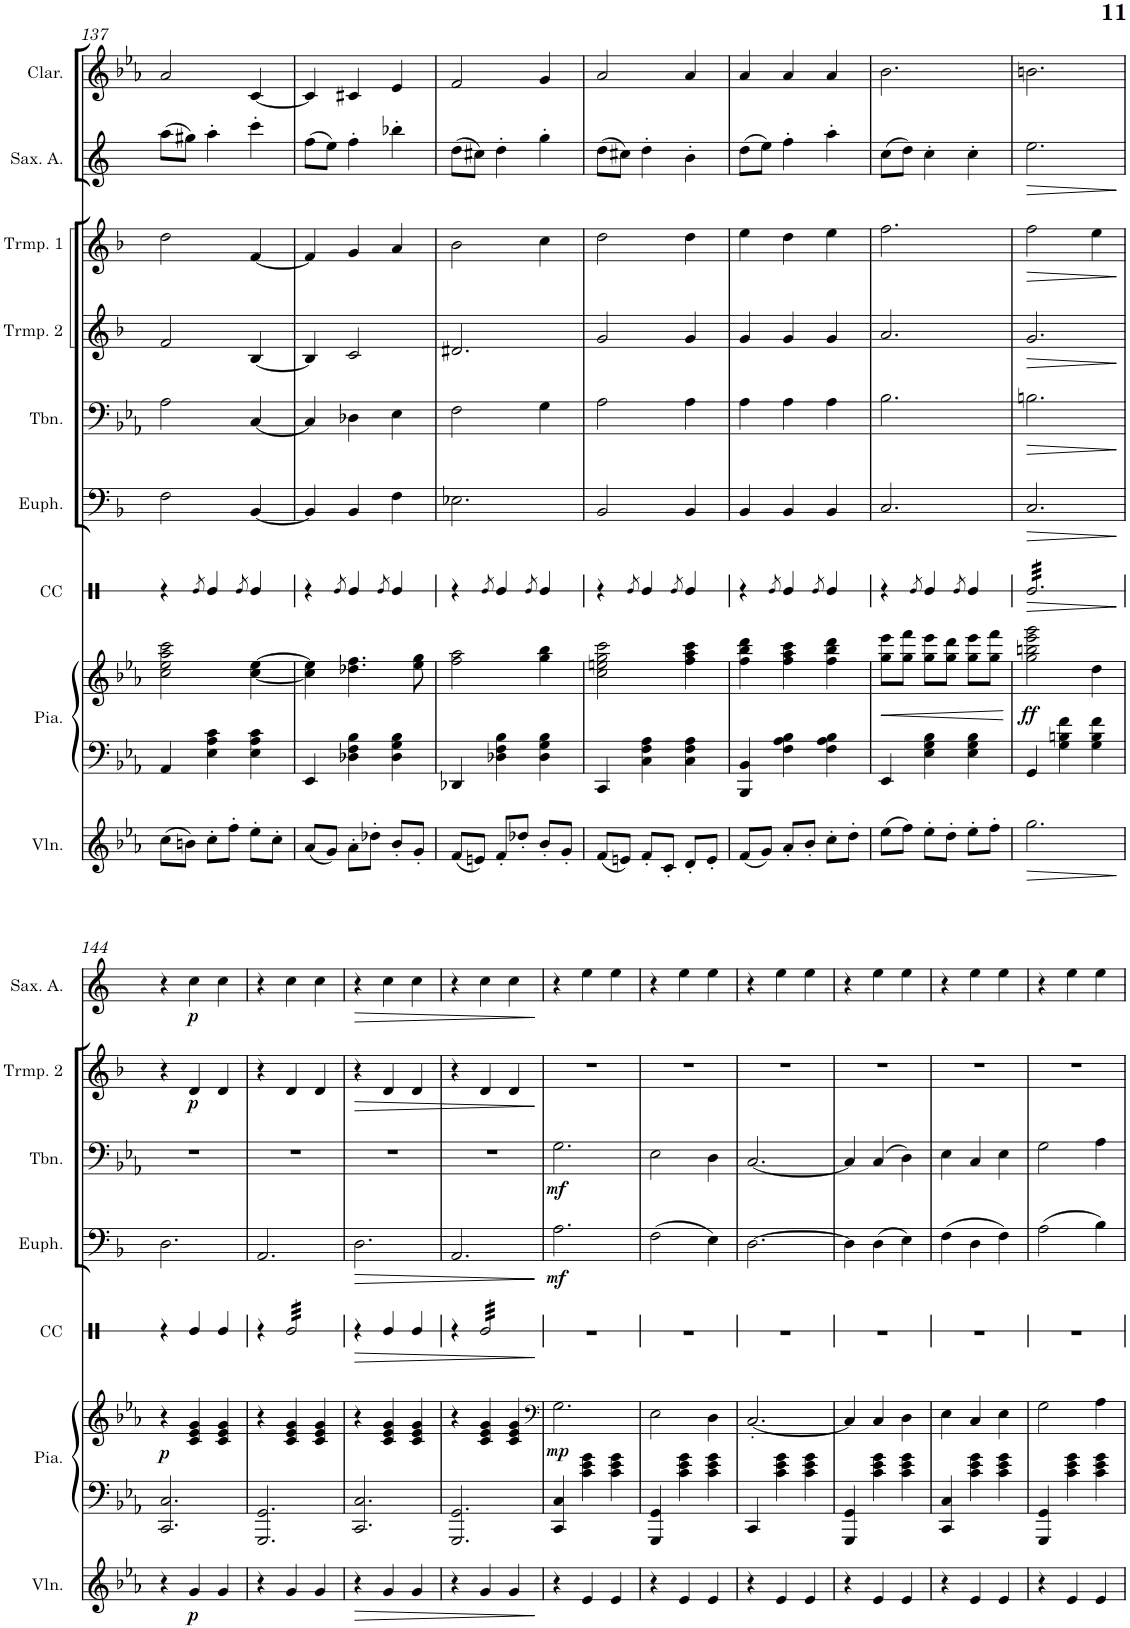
**kern	**dynam	**kern	**kern	**dynam	**kern	**dynam	**kern	**dynam	**kern	**dynam	**kern	**dynam	**kern	**dynam	**kern	**dynam	**kern	**kern
*part10	*part10	*part9	*part9	*part9	*part8	*part8	*part7	*part7	*part6	*part6	*part5	*part5	*part4	*part4	*part3	*part3	*part2	*part1
*staff11	*staff11	*staff10	*staff9	*staff9/10	*staff8	*staff8	*staff7	*staff7	*staff6	*staff6	*staff5	*staff5	*staff4	*staff4	*staff3	*staff3	*staff2	*staff1
*I"Violon	*	*I"Piano	*	*	*I"Caisse claire	*	*I"Euphonium	*	*I"Trombone	*	*I"Trompette en Sib 2	*	*I"Trompette en Sib 1	*	*I"Saxophone Alto	*	*I"Clarinette en Ut	*I"Flûte
*I'Vln.	*	*I'Pia.	*	*	*I'CC	*	*I'Euph.	*	*I'Tbn.	*	*I'Trmp. 2	*	*I'Trmp. 1	*	*I'Sax. A.	*	*I'Clar.	*I'Fl.
!!LO:PB:g=z
*clefG2	*	*clefF4	*clefG2	*	*clefX	*	*clefF4	*	*clefF4	*	*clefG2	*	*clefG2	*	*clefG2	*	*clefG2	*clefG2
*	*	*	*	*	*	*	*Trd1c2	*	*	*	*Trd1c2	*	*Trd1c2	*	*Trd5c9	*	*Trd1c2	*
*k[b-e-a-]	*	*k[b-e-a-]	*k[b-e-a-]	*	*k[]	*	*k[b-]	*	*k[b-e-a-]	*	*k[b-]	*	*k[b-]	*	*k[]	*	*k[b-e-a-]	*k[b-e-a-]
*M3/4	*	*M3/4	*M3/4	*	*M3/4	*	*M3/4	*	*M3/4	*	*M3/4	*	*M3/4	*	*M3/4	*	*M3/4	*M3/4
=137	=137	=137	=137	=137	=137	=137	=137	=137	=137	=137	=137	=137	=137	=137	=137	=137	=137	=137
(8cc\L	.	4AA-/	2cc\ 2ee-\ 2aa-\ 2ccc\	.	4r	.	2F\	.	2A-\	.	2f/	.	2dd\	.	(8aa\L	.	2a-/	2.r
8bn\J)	.	.	.	.	.	.	.	.	.	.	.	.	.	.	8gg#X\J)	.	.	.
.	.	.	.	.	8qRe/	.	.	.	.	.	.	.	.	.	.	.	.	.
8cc'\L	.	4E-\ 4A-\ 4c\	.	.	4Re/	.	.	.	.	.	.	.	.	.	4aa'\	.	.	.
8ff'\J	.	.	.	.	.	.	.	.	.	.	.	.	.	.	.	.	.	.
.	.	.	.	.	8qRe/	.	.	.	.	.	.	.	.	.	.	.	.	.
8ee-'\L	.	4E-\ 4A-\ 4c\	[4cc\ [4ee-\	.	4Re/	.	[4BB-/	.	[4C/	.	[4B-/	.	[4f/	.	4ccc'\	.	[4c/	.
8cc'\J	.	.	.	.	.	.	.	.	.	.	.	.	.	.	.	.	.	.
=138	=138	=138	=138	=138	=138	=138	=138	=138	=138	=138	=138	=138	=138	=138	=138	=138	=138	=138
(8a-/L	.	4EE-/	4cc\] 4ee-\]	.	4r	.	4BB-/]	.	4C/]	.	4B-/]	.	4f/]	.	(8ff\L	.	4c/]	2.r
8g/J)	.	.	.	.	.	.	.	.	.	.	.	.	.	.	8ee\J)	.	.	.
.	.	.	.	.	8qRe/	.	.	.	.	.	.	.	.	.	.	.	.	.
8a-'\L	.	4D-X\ 4F\ 4B-\	4.dd-X\ 4.ff\	.	4Re/	.	4BB-/	.	4D-X\	.	2c/	.	4g/	.	4ff'\	.	4c#X/	.
8dd-X'\J	.	.	.	.	.	.	.	.	.	.	.	.	.	.	.	.	.	.
.	.	.	.	.	8qRe/	.	.	.	.	.	.	.	.	.	.	.	.	.
8b-'/L	.	4D-\ 4G\ 4B-\	.	.	4Re/	.	4F\	.	4E-\	.	.	.	4a/	.	4bb-X'\	.	4e-/	.
8g'/J	.	.	8ee-\ 8gg\	.	.	.	.	.	.	.	.	.	.	.	.	.	.	.
=139	=139	=139	=139	=139	=139	=139	=139	=139	=139	=139	=139	=139	=139	=139	=139	=139	=139	=139
(8f/L	.	4DD-X/	2ff\ 2aa-\	.	4r	.	2.E-X\	.	2F\	.	2.d#X/	.	2b-\	.	(8dd\L	.	2f/	2.r
8en/J)	.	.	.	.	.	.	.	.	.	.	.	.	.	.	8cc#X\J)	.	.	.
.	.	.	.	.	8qRe/	.	.	.	.	.	.	.	.	.	.	.	.	.
8f'/L	.	4D-X\ 4F\ 4B-\	.	.	4Re/	.	.	.	.	.	.	.	.	.	4dd'\	.	.	.
8dd-X'/J	.	.	.	.	.	.	.	.	.	.	.	.	.	.	.	.	.	.
.	.	.	.	.	8qRe/	.	.	.	.	.	.	.	.	.	.	.	.	.
8b-'/L	.	4D-\ 4G\ 4B-\	4gg\ 4bb-\	.	4Re/	.	.	.	4G\	.	.	.	4cc\	.	4gg'\	.	4g/	.
8g'/J	.	.	.	.	.	.	.	.	.	.	.	.	.	.	.	.	.	.
=140	=140	=140	=140	=140	=140	=140	=140	=140	=140	=140	=140	=140	=140	=140	=140	=140	=140	=140
(8f/L	.	4CC/	2cc\ 2een\ 2gg\ 2ccc\	.	4r	.	2BB-/	.	2A-\	.	2g/	.	2dd\	.	(8dd\L	.	2a-/	2.r
8en/J)	.	.	.	.	.	.	.	.	.	.	.	.	.	.	8cc#X\J)	.	.	.
.	.	.	.	.	8qRe/	.	.	.	.	.	.	.	.	.	.	.	.	.
8f'/L	.	4C\ 4F\ 4A-\	.	.	4Re/	.	.	.	.	.	.	.	.	.	4dd'\	.	.	.
8c'/J	.	.	.	.	.	.	.	.	.	.	.	.	.	.	.	.	.	.
.	.	.	.	.	8qRe/	.	.	.	.	.	.	.	.	.	.	.	.	.
8d'/L	.	4C\ 4F\ 4A-\	4ff\ 4aa-\ 4ccc\	.	4Re/	.	4BB-/	.	4A-\	.	4g/	.	4dd\	.	4b'\	.	4a-/	.
8e'/J	.	.	.	.	.	.	.	.	.	.	.	.	.	.	.	.	.	.
=141	=141	=141	=141	=141	=141	=141	=141	=141	=141	=141	=141	=141	=141	=141	=141	=141	=141	=141
(8f/L	.	4BBB-/ 4BB-/	4ff\ 4bb-\ 4ddd\	.	4r	.	4BB-/	.	4A-\	.	4g/	.	4ee\	.	(8dd\L	.	4a-/	2.r
8g/J)	.	.	.	.	.	.	.	.	.	.	.	.	.	.	8ee\J)	.	.	.
.	.	.	.	.	8qRe/	.	.	.	.	.	.	.	.	.	.	.	.	.
8a-'/L	.	4F\ 4A-\ 4B-\	4ff\ 4aa-\ 4ccc\	.	4Re/	.	4BB-/	.	4A-\	.	4g/	.	4dd\	.	4ff'\	.	4a-/	.
8b-'/J	.	.	.	.	.	.	.	.	.	.	.	.	.	.	.	.	.	.
.	.	.	.	.	8qRe/	.	.	.	.	.	.	.	.	.	.	.	.	.
8cc'\L	.	4F\ 4A-\ 4B-\	4ff\ 4bb-\ 4ddd\	.	4Re/	.	4BB-/	.	4A-\	.	4g/	.	4ee\	.	4aa'\	.	4a-/	.
8dd'\J	.	.	.	.	.	.	.	.	.	.	.	.	.	.	.	.	.	.
=142	=142	=142	=142	=142	=142	=142	=142	=142	=142	=142	=142	=142	=142	=142	=142	=142	=142	=142
!	!	!	!	!LO:HP:b	!	!	!	!	!	!	!	!	!	!	!	!	!	!
(8ee-\L	.	4EE-/	8gg\ 8eee-\L	<	4r	.	2.C/	.	2.B-\	.	2.a/	.	2.ff\	.	(8cc\L	.	2.b-\	2.r
8ff\J)	.	.	8gg\ 8fff\J	.	.	.	.	.	.	.	.	.	.	.	8dd\J)	.	.	.
.	.	.	.	.	8qRe/	.	.	.	.	.	.	.	.	.	.	.	.	.
8ee-'\L	.	4E-\ 4G\ 4B-\	8gg\ 8eee-\L	.	4Re/	.	.	.	.	.	.	.	.	.	4cc'\	.	.	.
8dd'\J	.	.	8gg\ 8ddd\J	.	.	.	.	.	.	.	.	.	.	.	.	.	.	.
.	.	.	.	.	8qRe/	.	.	.	.	.	.	.	.	.	.	.	.	.
8ee-'\L	.	4E-\ 4G\ 4B-\	8gg\ 8eee-\L	.	4Re/	.	.	.	.	.	.	.	.	.	4cc'\	.	.	.
8ff'\J	.	.	8gg\ 8fff\J	.	.	.	.	.	.	.	.	.	.	.	.	.	.	.
.	.	.	.	[	.	.	.	.	.	.	.	.	.	.	.	.	.	.
=143	=143	=143	=143	=143	=143	=143	=143	=143	=143	=143	=143	=143	=143	=143	=143	=143	=143	=143
!	!LO:HP:b	!	!	!LO:DY:b	!	!LO:HP:b	!	!LO:HP:b	!	!LO:HP:b	!	!LO:HP:b	!	!LO:HP:b	!	!LO:HP:b	!	!
*	*	*	*	*	*tremolo	*	*	*	*	*	*	*	*	*	*	*	*	*
2.gg\	>	4GG/	2gg\ 2bbn\ 2eee-\ 2ggg\	ff	32Re/LLL	>	2.C/	>	2.Bn\	>	2.g/	>	2ff\	>	2.ee\	>	2.bn\	2.r
.	.	.	.	.	32Re/	.	.	.	.	.	.	.	.	.	.	.	.	.
.	.	.	.	.	32Re/	.	.	.	.	.	.	.	.	.	.	.	.	.
.	.	.	.	.	32Re/	.	.	.	.	.	.	.	.	.	.	.	.	.
.	.	.	.	.	32Re/	.	.	.	.	.	.	.	.	.	.	.	.	.
.	.	.	.	.	32Re/	.	.	.	.	.	.	.	.	.	.	.	.	.
.	.	.	.	.	32Re/	.	.	.	.	.	.	.	.	.	.	.	.	.
.	.	.	.	.	32Re/	.	.	.	.	.	.	.	.	.	.	.	.	.
.	.	4G\ 4Bn\ 4f\	.	.	32Re/	.	.	.	.	.	.	.	.	.	.	.	.	.
.	.	.	.	.	32Re/	.	.	.	.	.	.	.	.	.	.	.	.	.
.	.	.	.	.	32Re/	.	.	.	.	.	.	.	.	.	.	.	.	.
.	.	.	.	.	32Re/	.	.	.	.	.	.	.	.	.	.	.	.	.
.	.	.	.	.	32Re/	.	.	.	.	.	.	.	.	.	.	.	.	.
.	.	.	.	.	32Re/	.	.	.	.	.	.	.	.	.	.	.	.	.
.	.	.	.	.	32Re/	.	.	.	.	.	.	.	.	.	.	.	.	.
.	.	.	.	.	32Re/	.	.	.	.	.	.	.	.	.	.	.	.	.
.	.	4G\ 4B\ 4f\	4dd\	.	32Re/	.	.	.	.	.	.	.	4ee\	.	.	.	.	.
.	.	.	.	.	32Re/	.	.	.	.	.	.	.	.	.	.	.	.	.
.	.	.	.	.	32Re/	.	.	.	.	.	.	.	.	.	.	.	.	.
.	.	.	.	.	32Re/	.	.	.	.	.	.	.	.	.	.	.	.	.
.	.	.	.	.	32Re/	.	.	.	.	.	.	.	.	.	.	.	.	.
.	.	.	.	.	32Re/	.	.	.	.	.	.	.	.	.	.	.	.	.
.	.	.	.	.	32Re/	.	.	.	.	.	.	.	.	.	.	.	.	.
.	.	.	.	.	32Re/JJJ	.	.	.	.	.	.	.	.	.	.	.	.	.
*	*	*	*	*	*Xtremolo	*	*	*	*	*	*	*	*	*	*	*	*	*
.	]	.	.	.	.	]	.	]	.	]	.	]	.	]	.	]	.	.
!!LO:LB:g=z
=144	=144	=144	=144	=144	=144	=144	=144	=144	=144	=144	=144	=144	=144	=144	=144	=144	=144	=144
!	!	!	!	!LO:DY:b	!	!	!	!	!	!	!	!	!	!	!	!	!	!
4r	.	2.CC/ 2.C/	4r	p	4r	.	2.D\	.	2.r	.	4r	.	2.r	.	4r	.	2.r	2.r
!	!LO:DY:b	!	!	!	!	!	!	!	!	!	!	!LO:DY:b	!	!	!	!LO:DY:b	!	!
4g/	p	.	4c/ 4e-/ 4g/	.	4Re/	.	.	.	.	.	4d/	p	.	.	4cc\	p	.	.
4g/	.	.	4c/ 4e-/ 4g/	.	4Re/	.	.	.	.	.	4d/	.	.	.	4cc\	.	.	.
=145	=145	=145	=145	=145	=145	=145	=145	=145	=145	=145	=145	=145	=145	=145	=145	=145	=145	=145
4r	.	2.GGG/ 2.GG/	4r	.	4r	.	2.AA/	.	2.r	.	4r	.	2.r	.	4r	.	2.r	2.r
*	*	*	*	*	*tremolo	*	*	*	*	*	*	*	*	*	*	*	*	*
4g/	.	.	4c/ 4e-/ 4g/	.	32Re/LLL	.	.	.	.	.	4d/	.	.	.	4cc\	.	.	.
.	.	.	.	.	32Re/	.	.	.	.	.	.	.	.	.	.	.	.	.
.	.	.	.	.	32Re/	.	.	.	.	.	.	.	.	.	.	.	.	.
.	.	.	.	.	32Re/	.	.	.	.	.	.	.	.	.	.	.	.	.
.	.	.	.	.	32Re/	.	.	.	.	.	.	.	.	.	.	.	.	.
.	.	.	.	.	32Re/	.	.	.	.	.	.	.	.	.	.	.	.	.
.	.	.	.	.	32Re/	.	.	.	.	.	.	.	.	.	.	.	.	.
.	.	.	.	.	32Re/	.	.	.	.	.	.	.	.	.	.	.	.	.
4g/	.	.	4c/ 4e-/ 4g/	.	32Re/	.	.	.	.	.	4d/	.	.	.	4cc\	.	.	.
.	.	.	.	.	32Re/	.	.	.	.	.	.	.	.	.	.	.	.	.
.	.	.	.	.	32Re/	.	.	.	.	.	.	.	.	.	.	.	.	.
.	.	.	.	.	32Re/	.	.	.	.	.	.	.	.	.	.	.	.	.
.	.	.	.	.	32Re/	.	.	.	.	.	.	.	.	.	.	.	.	.
.	.	.	.	.	32Re/	.	.	.	.	.	.	.	.	.	.	.	.	.
.	.	.	.	.	32Re/	.	.	.	.	.	.	.	.	.	.	.	.	.
.	.	.	.	.	32Re/JJJ	.	.	.	.	.	.	.	.	.	.	.	.	.
*	*	*	*	*	*Xtremolo	*	*	*	*	*	*	*	*	*	*	*	*	*
=146	=146	=146	=146	=146	=146	=146	=146	=146	=146	=146	=146	=146	=146	=146	=146	=146	=146	=146
!	!LO:HP:b	!	!	!	!	!LO:HP:b	!	!LO:HP:b	!	!	!	!LO:HP:b	!	!	!	!LO:HP:b	!	!
4r	>	2.CC/ 2.C/	4r	.	4r	>	2.D\	>	2.r	.	4r	>	2.r	.	4r	>	2.r	2.r
4g/	.	.	4c/ 4e-/ 4g/	.	4Re/	.	.	.	.	.	4d/	.	.	.	4cc\	.	.	.
4g/	.	.	4c/ 4e-/ 4g/	.	4Re/	.	.	.	.	.	4d/	.	.	.	4cc\	.	.	.
=147	=147	=147	=147	=147	=147	=147	=147	=147	=147	=147	=147	=147	=147	=147	=147	=147	=147	=147
4r	.	2.GGG/ 2.GG/	4r	.	4r	.	2.AA/	.	2.r	.	4r	.	2.r	.	4r	.	2.r	2.r
*	*	*	*	*	*tremolo	*	*	*	*	*	*	*	*	*	*	*	*	*
4g/	.	.	4c/ 4e-/ 4g/	.	32Re/LLL	.	.	.	.	.	4d/	.	.	.	4cc\	.	.	.
.	.	.	.	.	32Re/	.	.	.	.	.	.	.	.	.	.	.	.	.
.	.	.	.	.	32Re/	.	.	.	.	.	.	.	.	.	.	.	.	.
.	.	.	.	.	32Re/	.	.	.	.	.	.	.	.	.	.	.	.	.
.	.	.	.	.	32Re/	.	.	.	.	.	.	.	.	.	.	.	.	.
.	.	.	.	.	32Re/	.	.	.	.	.	.	.	.	.	.	.	.	.
.	.	.	.	.	32Re/	.	.	.	.	.	.	.	.	.	.	.	.	.
.	.	.	.	.	32Re/	.	.	.	.	.	.	.	.	.	.	.	.	.
4g/	.	.	4c/ 4e-/ 4g/	.	32Re/	.	.	.	.	.	4d/	.	.	.	4cc\	.	.	.
.	.	.	.	.	32Re/	.	.	.	.	.	.	.	.	.	.	.	.	.
.	.	.	.	.	32Re/	.	.	.	.	.	.	.	.	.	.	.	.	.
.	.	.	.	.	32Re/	.	.	.	.	.	.	.	.	.	.	.	.	.
.	.	.	.	.	32Re/	.	.	.	.	.	.	.	.	.	.	.	.	.
.	.	.	.	.	32Re/	.	.	.	.	.	.	.	.	.	.	.	.	.
.	.	.	.	.	32Re/	.	.	.	.	.	.	.	.	.	.	.	.	.
.	.	.	.	.	32Re/JJJ	.	.	.	.	.	.	.	.	.	.	.	.	.
*	*	*	*	*	*Xtremolo	*	*	*	*	*	*	*	*	*	*	*	*	*
.	]	.	.	.	.	]	.	]	.	.	.	]	.	.	.	]	.	.
=148	=148	=148	=148	=148	=148	=148	=148	=148	=148	=148	=148	=148	=148	=148	=148	=148	=148	=148
*	*	*	*clefF4	*	*	*	*	*	*	*	*	*	*	*	*	*	*	*
!	!	!	!	!LO:DY:b	!	!	!	!LO:DY:b	!	!LO:DY:b	!	!	!	!	!	!	!	!
4r	.	4CC/ 4C/	2.G\	mp	2.r	.	2.A\	mf	2.G\	mf	2.r	.	2.r	.	4r	.	2.r	2.r
4e-/	.	4c\ 4e-\ 4g\	.	.	.	.	.	.	.	.	.	.	.	.	4ee\	.	.	.
4e-/	.	4c\ 4e-\ 4g\	.	.	.	.	.	.	.	.	.	.	.	.	4ee\	.	.	.
=149	=149	=149	=149	=149	=149	=149	=149	=149	=149	=149	=149	=149	=149	=149	=149	=149	=149	=149
4r	.	4GGG/ 4GG/	2E-\	.	2.r	.	(2F\	.	2E-\	.	2.r	.	2.r	.	4r	.	2.r	2.r
4e-/	.	4c\ 4e-\ 4g\	.	.	.	.	.	.	.	.	.	.	.	.	4ee\	.	.	.
4e-/	.	4c\ 4e-\ 4g\	4D\	.	.	.	4E\)	.	4D\	.	.	.	.	.	4ee\	.	.	.
=150	=150	=150	=150	=150	=150	=150	=150	=150	=150	=150	=150	=150	=150	=150	=150	=150	=150	=150
4r	.	4CC/	[2.C'/	.	2.r	.	[2.D\	.	[2.C/	.	2.r	.	2.r	.	4r	.	2.r	2.r
4e-/	.	4c\ 4e-\ 4g\	.	.	.	.	.	.	.	.	.	.	.	.	4ee\	.	.	.
4e-/	.	4c\ 4e-\ 4g\	.	.	.	.	.	.	.	.	.	.	.	.	4ee\	.	.	.
=151	=151	=151	=151	=151	=151	=151	=151	=151	=151	=151	=151	=151	=151	=151	=151	=151	=151	=151
4r	.	4GGG/ 4GG/	4C/]	.	2.r	.	4D\]	.	4C/]	.	2.r	.	2.r	.	4r	.	2.r	2.r
4e-/	.	4c\ 4e-\ 4g\	4C/	.	.	.	(4D\	.	(4C/	.	.	.	.	.	4ee\	.	.	.
4e-/	.	4c\ 4e-\ 4g\	4D\	.	.	.	4E\)	.	4D\)	.	.	.	.	.	4ee\	.	.	.
=152	=152	=152	=152	=152	=152	=152	=152	=152	=152	=152	=152	=152	=152	=152	=152	=152	=152	=152
4r	.	4CC/ 4C/	4E-\	.	2.r	.	(4F\	.	4E-\	.	2.r	.	2.r	.	4r	.	2.r	2.r
4e-/	.	4c\ 4e-\ 4g\	4C/	.	.	.	4D\	.	4C/	.	.	.	.	.	4ee\	.	.	.
4e-/	.	4c\ 4e-\ 4g\	4E-\	.	.	.	4F\)	.	4E-\	.	.	.	.	.	4ee\	.	.	.
=153	=153	=153	=153	=153	=153	=153	=153	=153	=153	=153	=153	=153	=153	=153	=153	=153	=153	=153
4r	.	4GGG/ 4GG/	2G\	.	2.r	.	(2A\	.	2G\	.	2.r	.	2.r	.	4r	.	2.r	2.r
4e-/	.	4c\ 4e-\ 4g\	.	.	.	.	.	.	.	.	.	.	.	.	4ee\	.	.	.
4e-/	.	4c\ 4e-\ 4g\	4A-\	.	.	.	4B-\)	.	4A-\	.	.	.	.	.	4ee\	.	.	.
=	=	=	=	=	=	=	=	=	=	=	=	=	=	=	=	=	=	=
*-	*-	*-	*-	*-	*-	*-	*-	*-	*-	*-	*-	*-	*-	*-	*-	*-	*-	*-
